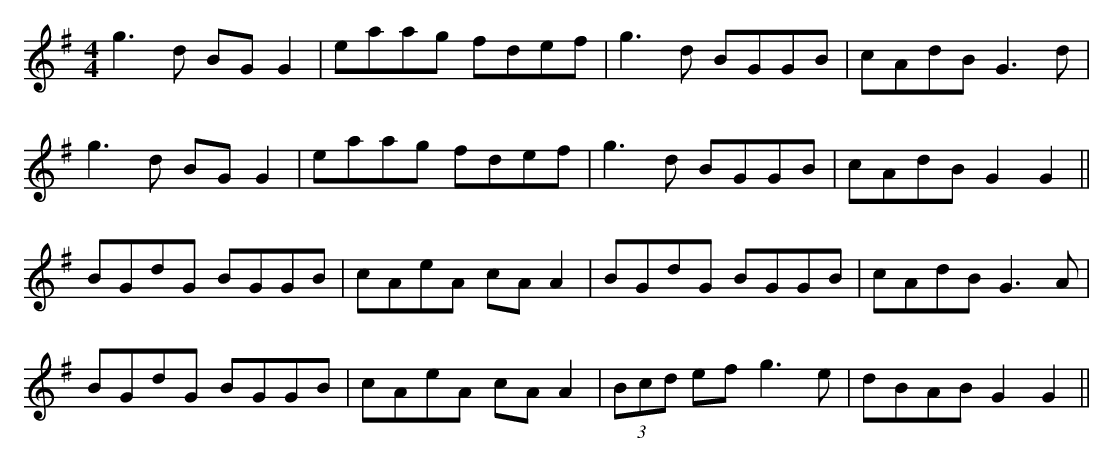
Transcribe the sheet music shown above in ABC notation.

X:1
M:4/4
K:G
g3d BGG2|eaag fdef|g3d BGGB|cAdB G3d|
g3d BGG2|eaag fdef|g3d BGGB|cAdB G2G2||
BGdG BGGB|cAeA cA A2|BGdG BGGB|cAdB G3A|
BGdG BGGB|cAeA cA A2|(3Bcd ef g3e|dBAB G2G2||
